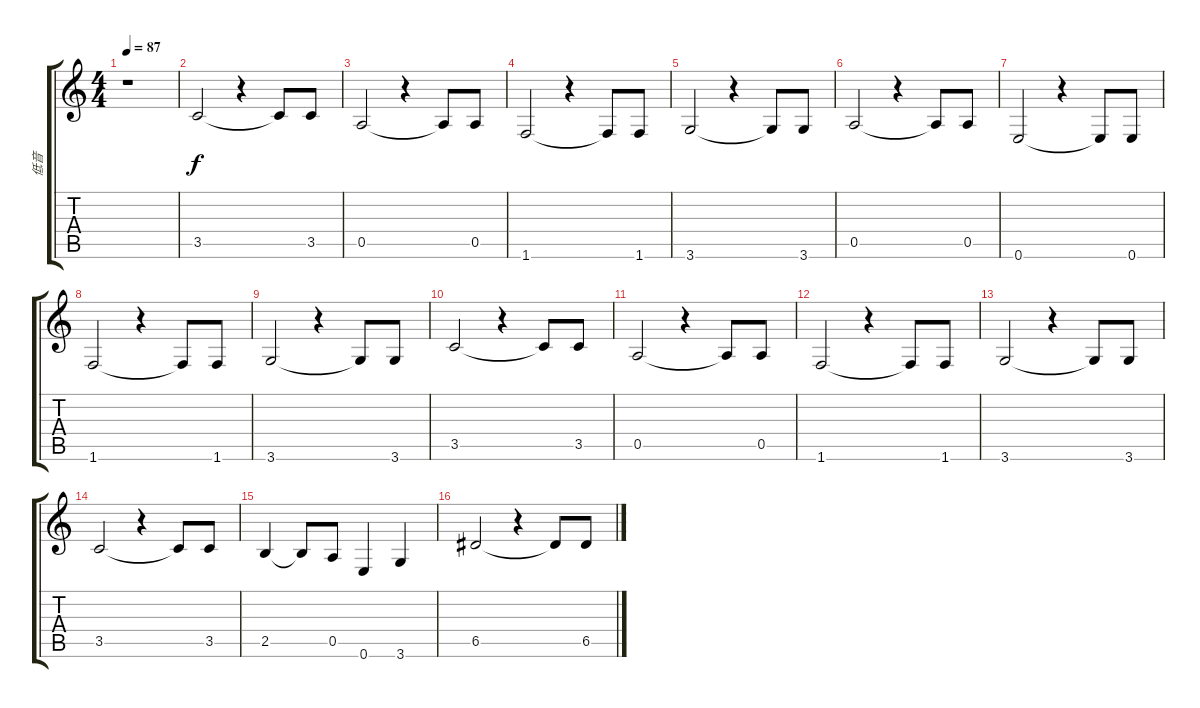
\track ("低音" "低音") {instrument electricbassfinger}
\staff {score tabs}
\tuning (E4 B3 G3 D3 A2 E2) {hide}
\ts (4 4)
\tempo 87
\clef g2
\ks c
r.1{dy f instrument electricbassfinger} |
3.5.2 r.4 3.5{t}.8 3.5.8 |
0.5.2 r.4 0.5{t}.8 0.5.8 |
1.6.2 r.4 1.6{t}.8 1.6.8 |
3.6.2 r.4 3.6{t}.8 3.6.8 |
0.5.2 r.4 0.5{t}.8 0.5.8 |
0.6.2 r.4 0.6{t}.8 0.6.8 |
1.6.2 r.4 1.6{t}.8 1.6.8 |
3.6.2 r.4 3.6{t}.8 3.6.8 |
3.5.2 r.4 3.5{t}.8 3.5.8 |
0.5.2 r.4 0.5{t}.8 0.5.8 |
1.6.2 r.4 1.6{t}.8 1.6.8 |
3.6.2 r.4 3.6{t}.8 3.6.8 |
3.5.2 r.4 3.5{t}.8 3.5.8 |
2.5.4 2.5{t}.8 0.5.8 0.6.4 3.6.4 |
6.5.2 r.4 6.5{t}.8 6.5.8
